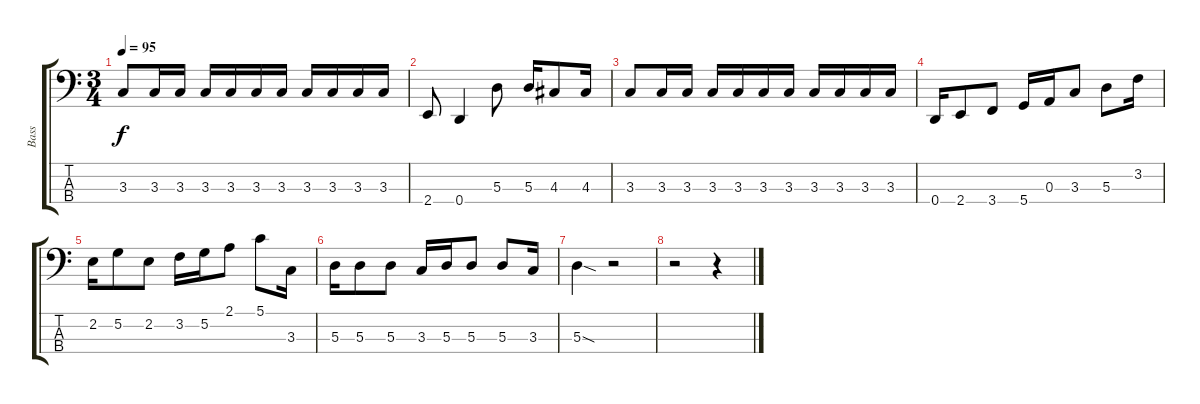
\track ("Bass" "Bass") {instrument electricbassfinger}
\staff {score tabs}
\tuning (G2 D2 A1 D1) {hide}
\ts (3 4)
\tempo 95
\clef f4
\ks c
3.3.8{dy f} 3.3.16 3.3.16 3.3.16 3.3.16 3.3.16 3.3.16 3.3.16 3.3.16 3.3.16 3.3.16 |
2.4.8 0.4.4 5.3.8 5.3.16 4.3.8 4.3.16 |
3.3.8 3.3.16 3.3.16 3.3.16 3.3.16 3.3.16 3.3.16 3.3.16 3.3.16 3.3.16 3.3.16 |
0.4.16 2.4.8 3.4.8 5.4.16 0.3.16 3.3.8 5.3.8 3.2.16 |
2.2.16 5.2.8 2.2.8 3.2.16 5.2.16 2.1.8 5.1.8 3.3.16 |
5.3.16 5.3.8 5.3.8 3.3.16 5.3.16 5.3.8 5.3.8 3.3.16 |
5.3{sod}.4 r.2 |
r.2 r.4
